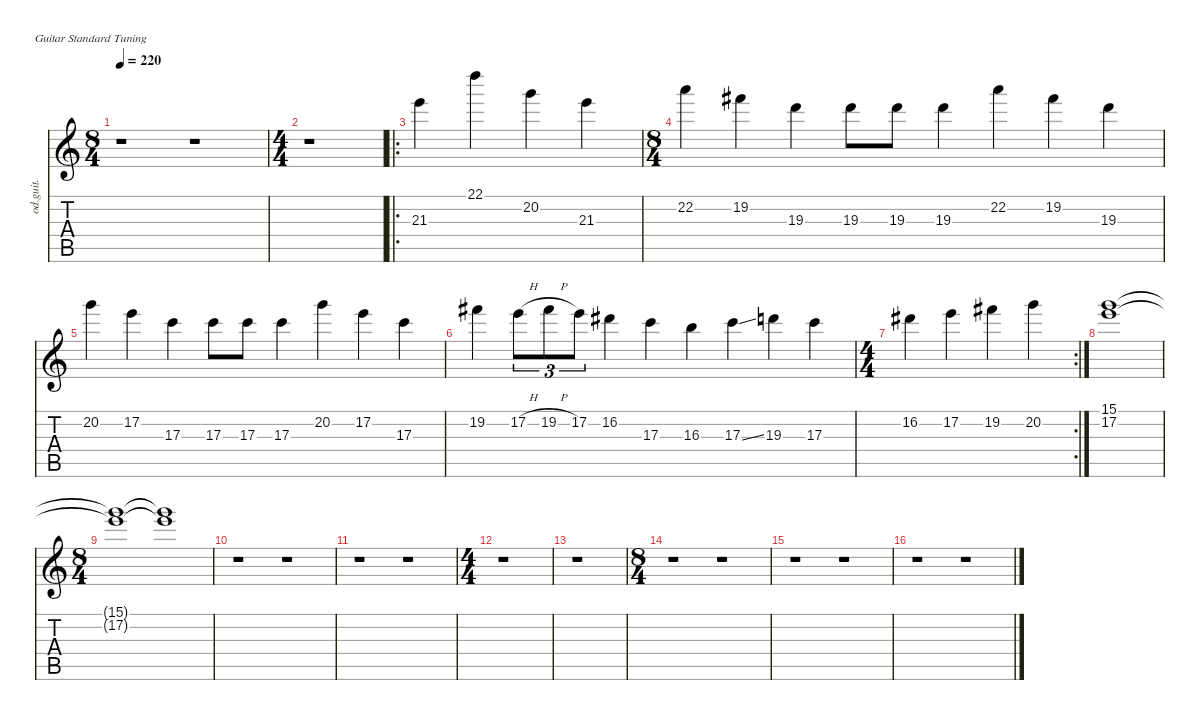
\defaultSystemsLayout 4
\hideDynamics
\bracketExtendMode nobrackets
\track ("Guitar 3 (Harmony Lead)" "od.guit.") {mute instrument overdrivenguitar}
\staff {score tabs}
\tuning (E4 B3 G3 D3 A2 E2)
\ts (8 4)
\tempo 220
\clef g2
\ks c
r.1{dy f} r.1 |
\ts (4 4)
r.1 |
\ro
21.3.4 22.1.4 20.2.4 21.3.4 |
\ts (8 4)
22.2.4 19.2{acc #}.4 19.3.4 19.3.8 19.3.8 19.3.4 22.2.4 19.2{acc #}.4 19.3.4 |
20.2.4 17.2.4 17.3.4 17.3.8 17.3.8 17.3.4 20.2.4 17.2.4 17.3.4 |
19.2{acc #}.4 17.2{h}.8{tu (3 2)} 19.2{h acc #}.8{tu (3 2)} 17.2.8{tu (3 2)} 16.2{acc #}.4 17.3.4 16.3.4 17.3{ss}.4 19.3.4 17.3.4 |
\rc 2
\ts (4 4)
16.2{acc #}.4 17.2.4 19.2{acc #}.4 20.2.4 |
(15.1 17.2).1 |
\ts (8 4)
(15.1{t} 17.2{t}).1 (15.1{t} 17.2{t}).1 |
r.1 r.1 |
r.1 r.1 |
\ts (4 4)
r.1 |
r.1 |
\ts (8 4)
r.1 r.1 |
r.1 r.1 |
r.1 r.1
